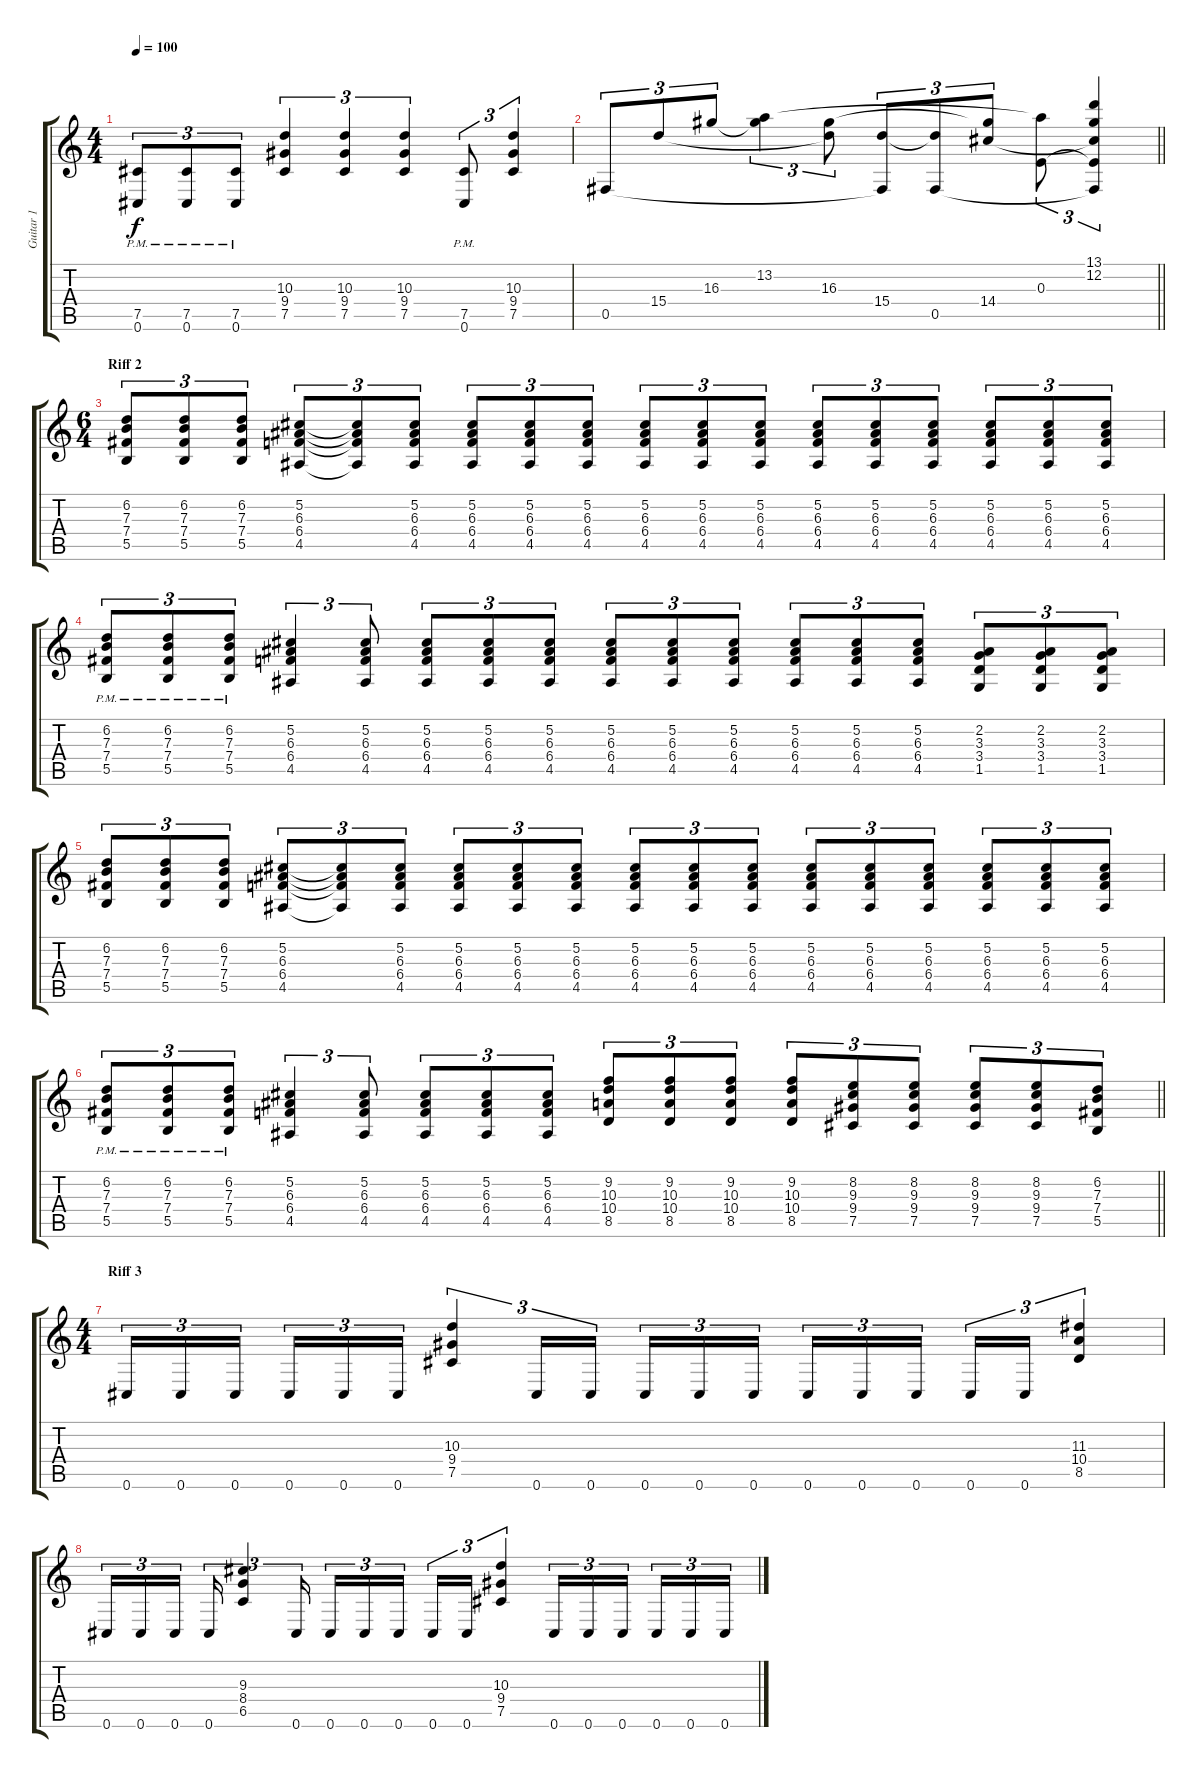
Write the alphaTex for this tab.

\track ("Guitar 1" "Guitar 1") {instrument distortionguitar}
\staff {score tabs}
\tuning (Db4 Ab3 E3 B2 Gb2 Db2) {hide}
\ts (4 4)
\tempo 100
\clef g2
\ks c
(7.5{pm} 0.6{pm}).8{tu (3 2) dy f} (7.5{pm} 0.6{pm}).8{tu (3 2)} (7.5{pm} 0.6{pm}).8{tu (3 2)} (10.3 9.4 7.5).4{tu (3 2)} (10.3 9.4 7.5).4{tu (3 2)} (10.3 9.4 7.5).4{tu (3 2)} (7.5{pm} 0.6{pm}).8{tu (3 2)} (10.3 9.4 7.5).4{tu (3 2)} |
\barLineRight lightlight
0.5.8{tu (3 2)} 15.4.8{tu (3 2)} 16.3.8{tu (3 2)} (13.2 16.3{t}).4{tu (3 2)} (16.3 15.4{t}).8{tu (3 2)} (15.4 0.5{t}).8{tu (3 2)} (15.4{t} 0.5).8{tu (3 2)} (16.3{t} 14.4).8{tu (3 2)} (13.2{t} 0.3).8{tu (3 2)} (13.1 12.2 0.3{t} 14.4{t} 0.5{t}).4{tu (3 2)} |
\ts (6 4)
\section ("" "Riff 2")
(6.2 7.3 7.4 5.5).8{tu (3 2)} (6.2 7.3 7.4 5.5).8{tu (3 2)} (6.2 7.3 7.4 5.5).8{tu (3 2)} (5.2 6.3 6.4 4.5).8{tu (3 2)} (5.2{t} 6.3{t} 6.4{t} 4.5{t}).8{tu (3 2)} (5.2 6.3 6.4 4.5).8{tu (3 2)} (5.2 6.3 6.4 4.5).8{tu (3 2)} (5.2 6.3 6.4 4.5).8{tu (3 2)} (5.2 6.3 6.4 4.5).8{tu (3 2)} (5.2 6.3 6.4 4.5).8{tu (3 2)} (5.2 6.3 6.4 4.5).8{tu (3 2)} (5.2 6.3 6.4 4.5).8{tu (3 2)} (5.2 6.3 6.4 4.5).8{tu (3 2)} (5.2 6.3 6.4 4.5).8{tu (3 2)} (5.2 6.3 6.4 4.5).8{tu (3 2)} (5.2 6.3 6.4 4.5).8{tu (3 2)} (5.2 6.3 6.4 4.5).8{tu (3 2)} (5.2 6.3 6.4 4.5).8{tu (3 2)} |
(6.2{pm} 7.3{pm} 7.4{pm} 5.5{pm}).8{tu (3 2)} (6.2{pm} 7.3{pm} 7.4{pm} 5.5{pm}).8{tu (3 2)} (6.2{pm} 7.3{pm} 7.4{pm} 5.5{pm}).8{tu (3 2)} (5.2 6.3 6.4 4.5).4{tu (3 2)} (5.2 6.3 6.4 4.5).8{tu (3 2)} (5.2 6.3 6.4 4.5).8{tu (3 2)} (5.2 6.3 6.4 4.5).8{tu (3 2)} (5.2 6.3 6.4 4.5).8{tu (3 2)} (5.2 6.3 6.4 4.5).8{tu (3 2)} (5.2 6.3 6.4 4.5).8{tu (3 2)} (5.2 6.3 6.4 4.5).8{tu (3 2)} (5.2 6.3 6.4 4.5).8{tu (3 2)} (5.2 6.3 6.4 4.5).8{tu (3 2)} (5.2 6.3 6.4 4.5).8{tu (3 2)} (2.2 3.3 3.4 1.5).8{tu (3 2)} (2.2 3.3 3.4 1.5).8{tu (3 2)} (2.2 3.3 3.4 1.5).8{tu (3 2)} |
(6.2 7.3 7.4 5.5).8{tu (3 2)} (6.2 7.3 7.4 5.5).8{tu (3 2)} (6.2 7.3 7.4 5.5).8{tu (3 2)} (5.2 6.3 6.4 4.5).8{tu (3 2)} (5.2{t} 6.3{t} 6.4{t} 4.5{t}).8{tu (3 2)} (5.2 6.3 6.4 4.5).8{tu (3 2)} (5.2 6.3 6.4 4.5).8{tu (3 2)} (5.2 6.3 6.4 4.5).8{tu (3 2)} (5.2 6.3 6.4 4.5).8{tu (3 2)} (5.2 6.3 6.4 4.5).8{tu (3 2)} (5.2 6.3 6.4 4.5).8{tu (3 2)} (5.2 6.3 6.4 4.5).8{tu (3 2)} (5.2 6.3 6.4 4.5).8{tu (3 2)} (5.2 6.3 6.4 4.5).8{tu (3 2)} (5.2 6.3 6.4 4.5).8{tu (3 2)} (5.2 6.3 6.4 4.5).8{tu (3 2)} (5.2 6.3 6.4 4.5).8{tu (3 2)} (5.2 6.3 6.4 4.5).8{tu (3 2)} |
\barLineRight lightlight
(6.2{pm} 7.3{pm} 7.4{pm} 5.5{pm}).8{tu (3 2)} (6.2{pm} 7.3{pm} 7.4{pm} 5.5{pm}).8{tu (3 2)} (6.2{pm} 7.3{pm} 7.4{pm} 5.5{pm}).8{tu (3 2)} (5.2 6.3 6.4 4.5).4{tu (3 2)} (5.2 6.3 6.4 4.5).8{tu (3 2)} (5.2 6.3 6.4 4.5).8{tu (3 2)} (5.2 6.3 6.4 4.5).8{tu (3 2)} (5.2 6.3 6.4 4.5).8{tu (3 2)} (9.2 10.3 10.4 8.5).8{tu (3 2)} (9.2 10.3 10.4 8.5).8{tu (3 2)} (9.2 10.3 10.4 8.5).8{tu (3 2)} (9.2 10.3 10.4 8.5).8{tu (3 2)} (8.2 9.3 9.4 7.5).8{tu (3 2)} (8.2 9.3 9.4 7.5).8{tu (3 2)} (8.2 9.3 9.4 7.5).8{tu (3 2)} (8.2 9.3 9.4 7.5).8{tu (3 2)} (6.2 7.3 7.4 5.5).8{tu (3 2)} |
\ts (4 4)
\section ("" "Riff 3")
0.6.16{tu (3 2)} 0.6.16{tu (3 2)} 0.6.16{tu (3 2) beam splitsecondary} 0.6.16{tu (3 2)} 0.6.16{tu (3 2)} 0.6.16{tu (3 2)} (10.3 9.4 7.5).4{tu (3 2)} 0.6.16{tu (3 2)} 0.6.16{tu (3 2)} 0.6.16{tu (3 2)} 0.6.16{tu (3 2)} 0.6.16{tu (3 2) beam splitsecondary} 0.6.16{tu (3 2)} 0.6.16{tu (3 2)} 0.6.16{tu (3 2)} 0.6.16{tu (3 2)} 0.6.16{tu (3 2)} (11.3 10.4 8.5).4{tu (3 2)} |
0.6.16{tu (3 2)} 0.6.16{tu (3 2)} 0.6.16{tu (3 2) beam splitsecondary} 0.6.16{tu (3 2)} (9.3 8.4 6.5).4{tu (3 2)} 0.6.16{tu (3 2) beam splitsecondary} 0.6.16{tu (3 2)} 0.6.16{tu (3 2)} 0.6.16{tu (3 2)} 0.6.16{tu (3 2)} 0.6.16{tu (3 2)} (10.3 9.4 7.5).4{tu (3 2)} 0.6.16{tu (3 2)} 0.6.16{tu (3 2)} 0.6.16{tu (3 2) beam splitsecondary} 0.6.16{tu (3 2)} 0.6.16{tu (3 2)} 0.6.16{tu (3 2)}
